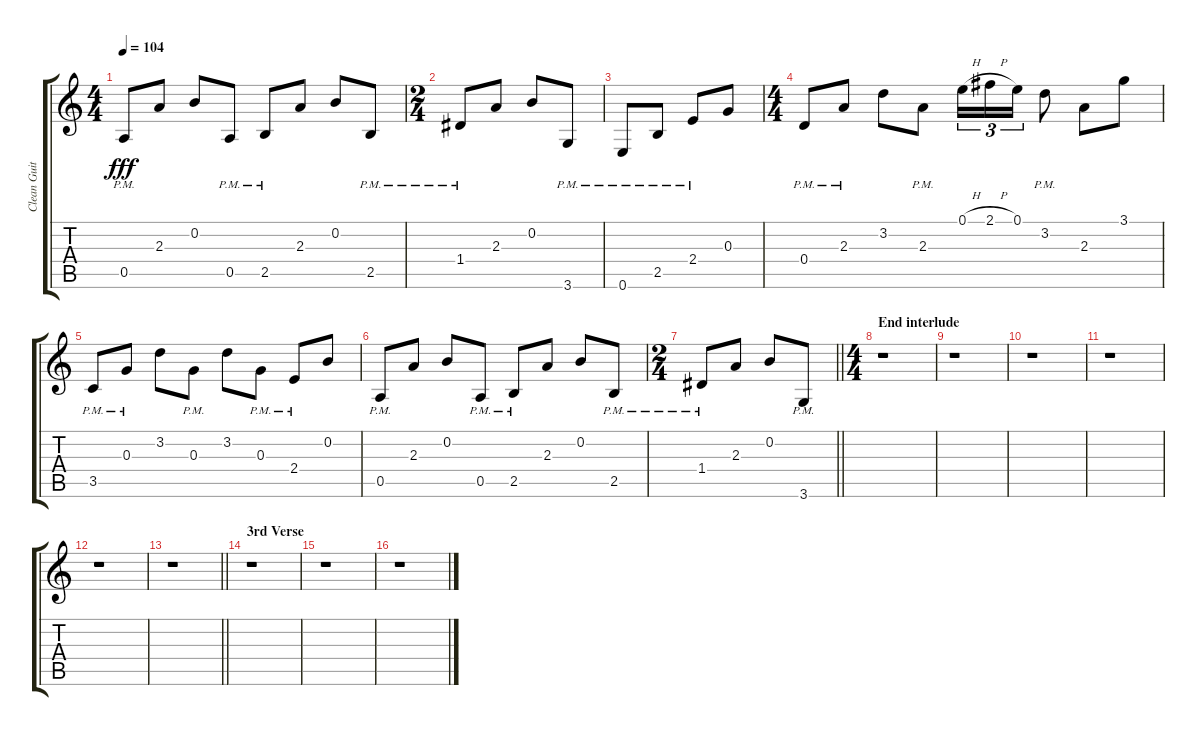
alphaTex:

\track ("Clean Guitar" "Clean Guit") {instrument distortionguitar}
\staff {score tabs}
\tuning (E4 B3 G3 D3 A2 E2) {hide}
\ts (4 4)
\tempo 104
\clef g2
\ks c
0.5{pm}.8{dy fff} 2.3.8 0.2.8 0.5{pm}.8 2.5{pm}.8 2.3.8 0.2.8 2.5{pm}.8 |
\ts (2 4)
1.4{pm}.8 2.3.8 0.2.8 3.6{pm}.8 |
0.6{pm}.8 2.5{pm}.8 2.4{pm}.8 0.3.8 |
\ts (4 4)
0.4{pm}.8 2.3{pm}.8 3.2.8 2.3{pm}.8 0.1{h}.16{tu (3 2)} 2.1{h}.16{tu (3 2)} 0.1.16{tu (3 2)} 3.2{pm}.8 2.3.8 3.1.8 |
3.5{pm}.8 0.3{pm}.8 3.2.8 0.3{pm}.8 3.2.8 0.3{pm}.8 2.4{pm}.8 0.2.8 |
0.5{pm}.8 2.3.8 0.2.8 0.5{pm}.8 2.5{pm}.8 2.3.8 0.2.8 2.5{pm}.8 |
\ts (2 4)
\barLineRight lightlight
1.4{pm}.8 2.3.8 0.2.8 3.6{pm}.8 |
\ts (4 4)
\section ("" "End interlude")
r.1{instrument distortionguitar} |
r.1 |
r.1 |
r.1 |
r.1 |
\barLineRight lightlight
r.1 |
\section ("" "3rd Verse")
r.1 |
r.1 |
r.1
